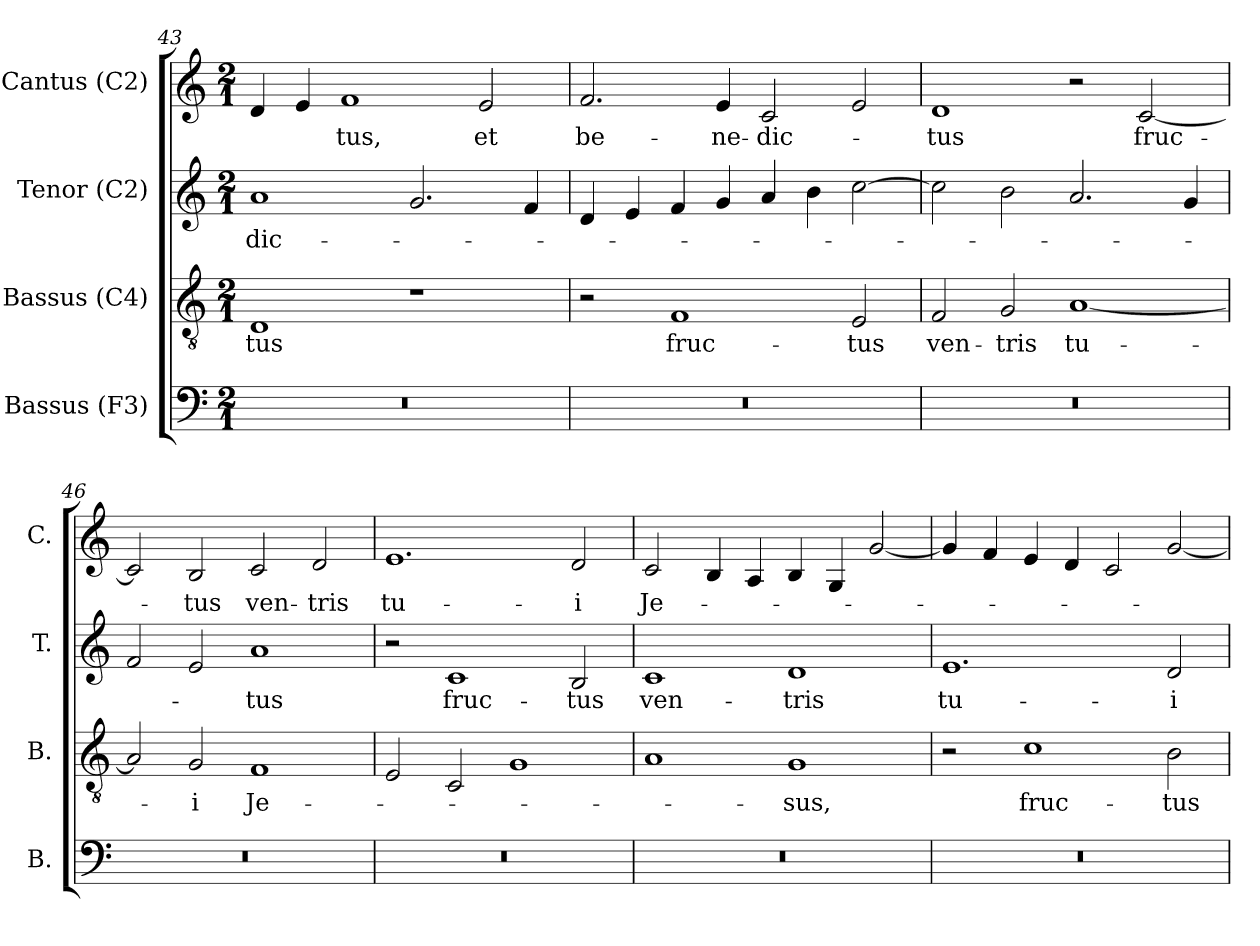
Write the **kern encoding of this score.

**kern	**kern	**text	**kern	**text	**kern	**text
*part4	*part3	*part3	*part2	*part2	*part1	*part1
*staff4	*staff3	*staff3	*staff2	*staff2	*staff1	*staff1
*I"Bassus (F3)	*I"Bassus (C4)	*	*I"Tenor (C2)	*	*I"Cantus (C2)	*
*I'B.	*I'B.	*	*I'T.	*	*I'C.	*
*clefF4	*clefGv2	*	*clefG2	*	*clefG2	*
*	*ITrd7c12	*	*ITrd7c12	*	*	*
*k[]	*k[]	*	*k[]	*	*k[]	*
*C:	*C:	*	*C:	*	*C:	*
*M2/1	*M2/1	*	*M2/1	*	*M2/1	*
=43	=43	=43	=43	=43	=43	=43
!LO:N:vis=1	!	!	!	!	!	!
!	!	!LO:LY:b:color=#000000	!	!	!	!
!	!	!	!	!LO:LY:b:color=#000000	!	!
0r	1DDi	-tus	1Ai	-dic-	4di/	.
.	.	.	.	.	4ei/	.
!	!	!	!	!	!	!LO:LY:b:color=#000000
.	.	.	.	.	1fi	-tus,
.	1r	.	2.Gi/	.	.	.
!	!	!	!	!	!	!LO:LY:b:color=#000000
.	.	.	.	.	2ei/	et
.	.	.	4Fi/	.	.	.
=44	=44	=44	=44	=44	=44	=44
!LO:N:vis=1	!	!	!	!	!	!
!	!	!	!	!	!	!LO:LY:b:color=#000000
0r	2r	.	4Di/	.	2.fi/	be-
.	.	.	4Ei/	.	.	.
!	!	!LO:LY:b:color=#000000	!	!	!	!
.	1FFi	fruc-	4Fi/	.	.	.
!	!	!	!	!	!	!LO:LY:b:color=#000000
.	.	.	4Gi/	.	4ei/	-ne-
!	!	!	!	!	!	!LO:LY:b:color=#000000
.	.	.	4Ai/	.	2ci/	-dic-
.	.	.	4Bi\	.	.	.
!	!	!LO:LY:b:color=#000000	!	!	!	!
.	2EEi/	-tus	[2ci\	.	2ei/	.
!!LO:LB:g=z
=45	=45	=45	=45	=45	=45	=45
!LO:N:vis=1	!	!	!	!	!	!
!	!	!LO:LY:b:color=#000000	!	!	!	!
!	!	!	!	!	!	!LO:LY:b:color=#000000
0r	2FFi/	ven-	2ci\]	.	1di	-tus
!	!	!LO:LY:b:color=#000000	!	!	!	!
.	2GGi/	-tris	2Bi\	.	.	.
!	!	!LO:LY:b:color=#000000	!	!	!	!
.	[1AAi	tu-	2.Ai/	.	2r	.
!	!	!	!	!	!	!LO:LY:b:color=#000000
.	.	.	.	.	[2ci/	fruc-
.	.	.	4Gi/	.	.	.
=46	=46	=46	=46	=46	=46	=46
!LO:N:vis=1	!	!	!	!	!	!
0r	2AAi/]	.	2Fi/	.	2ci/]	.
!	!	!LO:LY:b:color=#000000	!	!	!	!
!	!	!	!	!	!	!LO:LY:b:color=#000000
.	2GGi/	-i	2Ei/	.	2Bi/	-tus
!	!	!LO:LY:b:color=#000000	!	!	!	!
!	!	!	!	!LO:LY:b:color=#000000	!	!
!	!	!	!	!	!	!LO:LY:b:color=#000000
.	1FFi	Je-	1Ai	-tus	2ci/	ven-
!	!	!	!	!	!	!LO:LY:b:color=#000000
.	.	.	.	.	2di/	-tris
=47	=47	=47	=47	=47	=47	=47
!LO:N:vis=1	!	!	!	!	!	!
!	!	!	!	!	!	!LO:LY:b:color=#000000
0r	2EEi/	.	2r	.	1.ei	tu-
!	!	!	!	!LO:LY:b:color=#000000	!	!
.	2CCi/	.	1Ci	fruc-	.	.
.	1GGi	.	.	.	.	.
!	!	!	!	!LO:LY:b:color=#000000	!	!
!	!	!	!	!	!	!LO:LY:b:color=#000000
.	.	.	2BBi/	-tus	2di/	-i
=48	=48	=48	=48	=48	=48	=48
!LO:N:vis=1	!	!	!	!	!	!
!	!	!	!	!LO:LY:b:color=#000000	!	!
!	!	!	!	!	!	!LO:LY:b:color=#000000
0r	1AAi	.	1Ci	ven-	2ci/	Je-
.	.	.	.	.	4Bi/	.
.	.	.	.	.	4Ai/	.
!	!	!LO:LY:b:color=#000000	!	!	!	!
!	!	!	!	!LO:LY:b:color=#000000	!	!
.	1GGi	-sus,	1Di	-tris	4Bi/	.
.	.	.	.	.	4Gi/	.
.	.	.	.	.	[2gi/	.
!!LO:PB:g=z
=49	=49	=49	=49	=49	=49	=49
!LO:N:vis=1	!	!	!	!	!	!
!	!	!	!	!LO:LY:b:color=#000000	!	!
0r	2r	.	1.Ei	tu-	4gi/]	.
.	.	.	.	.	4fi/	.
!	!	!LO:LY:b:color=#000000	!	!	!	!
.	1Ci	fruc-	.	.	4ei/	.
.	.	.	.	.	4di/	.
.	.	.	.	.	2ci/	.
!	!	!LO:LY:b:color=#000000	!	!	!	!
!	!	!	!	!LO:LY:b:color=#000000	!	!
.	2BBi\	-tus	2Di/	-i	[2gi/	.
=	=	=	=	=	=	=
*-	*-	*-	*-	*-	*-	*-
